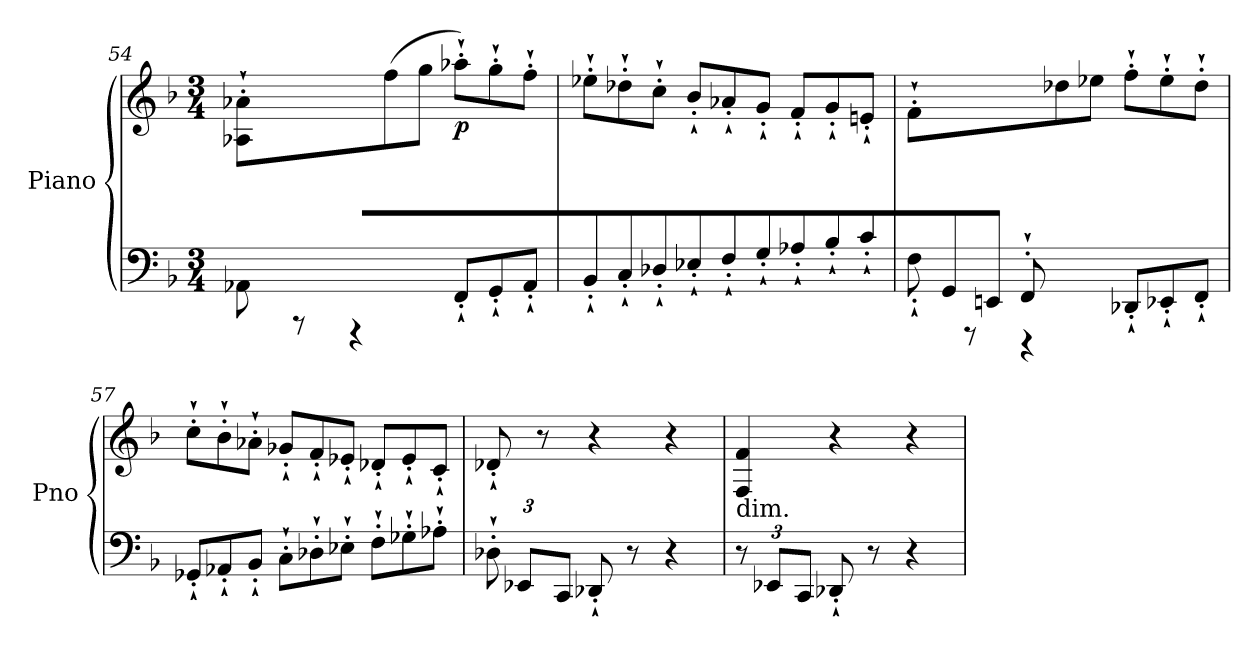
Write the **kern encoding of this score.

**kern	**kern	**dynam
*part1	*part1	*part1
*staff2	*staff1	*staff1/2
*I"Piano	*	*
*I'Pno	*	*
*clefF4	*clefG2	*
*k[b-]	*k[b-]	*
*F:	*F:	*
*M3/4	*M3/4	*
=54	=54	=54
*^	*	*
*	*	*Xtuplet	*
12ryy	8AA-X\	12A-X\`' 12a-X\`'L	.
12BB-/	.	4ryy	.
.	8rAAA	.	.
12GG/J	.	.	.
*Xtuplet	*	*	*
12AA-X`'/L	4rFFF	.	.
12%5ryy	.	(12ff\	.
.	.	12gg\J	.
!	!	!	!LO:DY:b
.	12FF`'/L	12aa-X`'\L)	p
.	12GG`'/	12gg`'\	.
.	12AA-`'/J	12ff`'\J	.
*v	*v	*	*
=55	=55	=55
12BB-`'/L	12ee-X`'\L	.
12C`'/	12dd-X`'\	.
12D-X`'/J	12cc`'\J	.
12E-X`'\L	12b-`'/L	.
12F`'\	12a-X`'/	.
12G`'\J	12g`'/J	.
12A-X`'\L	12f`'/L	.
12B-`'\	12g`'/	.
12c`'\J	12en`'/J	.
!!LO:LB:g=z
=56	=56	=56
*^	*	*
12ryy	8F`'\	12f`'\L	.
12GG/	.	4ryy	.
.	8rFFF	.	.
12EEn/J	.	.	.
12FF`'/L	4rDDD	.	.
12%5ryy	.	12dd-X\	.
.	.	12ee-X\J	.
.	12DD-X`'/L	12ff`'\L	.
.	12EE-X`'/	12ee-`'\	.
.	12FF`'/J	12dd-`'\J	.
*v	*v	*	*
=57	=57	=57
12GG-X`'/L	12cc`'\L	.
12AA-X`'/	12b-`'\	.
12BB-`'/J	12a-X`'\J	.
12C`'\L	12g-X`'/L	.
12D-X`'\	12f`'/	.
12E-X`'\J	12e-X`'/J	.
12F`'\L	12d-X`'/L	.
12G-X`'\	12e-`'/	.
12A-X`'\J	12c`'/J	.
=58	=58	=58
*tuplet	*	*
*Xbrackettup	*	*
12D-X`'\	8d-X`'/	.
12EE-X/L	.	.
.	8r	.
12CC/J	.	.
8DD-X`'/	4r	.
8r	.	.
4r	4r	.
=59	=59	=59
!	!LO:TX:b:t=dim.	!
12r	4F/ 4f/	.
12EE-X/L	.	.
12CC/J	.	.
8DD-X`'/	4r	.
8r	.	.
4r	4r	.
=	=	=
*-	*-	*-
